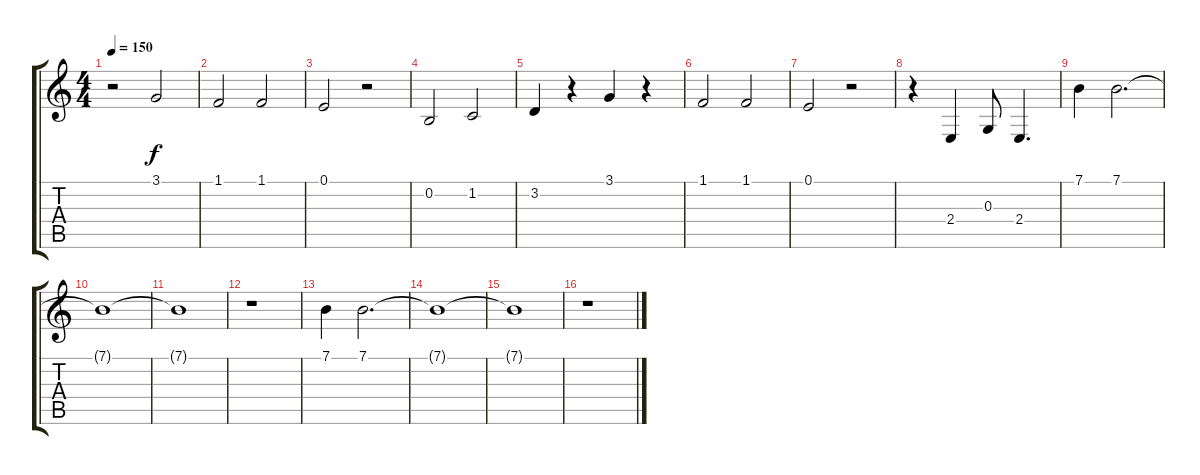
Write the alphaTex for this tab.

\track "" {instrument lead6voice}
\staff {score tabs}
\tuning (E4 B3 G3 D3 A2 E2) {hide}
\ts (4 4)
\tempo 150
\clef g2
\ks c
r.2{dy f} 3.1.2 |
1.1.2 1.1.2 |
0.1.2 r.2 |
0.2.2 1.2.2 |
3.2.4 r.4 3.1.4 r.4 |
1.1.2 1.1.2 |
0.1.2 r.2 |
r.4 2.4.4 0.3.8 2.4.4{d} |
7.1.4 7.1.2{d} |
7.1{t}.1 |
7.1{t}.1 |
r.1 |
7.1.4 7.1.2{d} |
7.1{t}.1 |
7.1{t}.1 |
r.1
